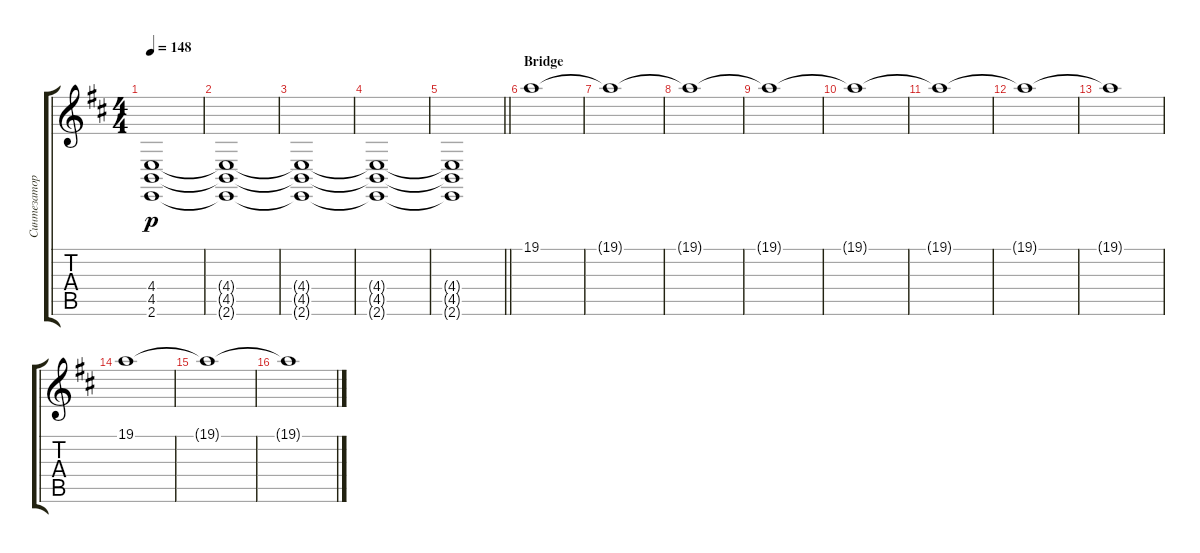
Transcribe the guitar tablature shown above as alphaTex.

\track ("Синтезатор" "Синтезатор") {instrument rockorgan}
\staff {score tabs}
\tuning (D4 A3 F3 C3 G2 D2) {hide}
\ts (4 4)
\tempo 148
\clef g2
\ks bminor
(4.4{t} 4.5{t} 2.6{t}).1{dy p} |
(4.4{t} 4.5{t} 2.6{t}).1 |
(4.4{t} 4.5{t} 2.6{t}).1 |
(4.4{t} 4.5{t} 2.6{t}).1 |
\barLineRight lightlight
(4.4{t} 4.5{t} 2.6{t}).1 |
\section ("" "Bridge")
19.1.1{instrument stringensemble1} |
19.1{t}.1 |
19.1{t}.1 |
19.1{t}.1 |
19.1{t}.1 |
19.1{t}.1 |
19.1{t}.1 |
19.1{t}.1 |
19.1.1 |
19.1{t}.1 |
19.1{t}.1
